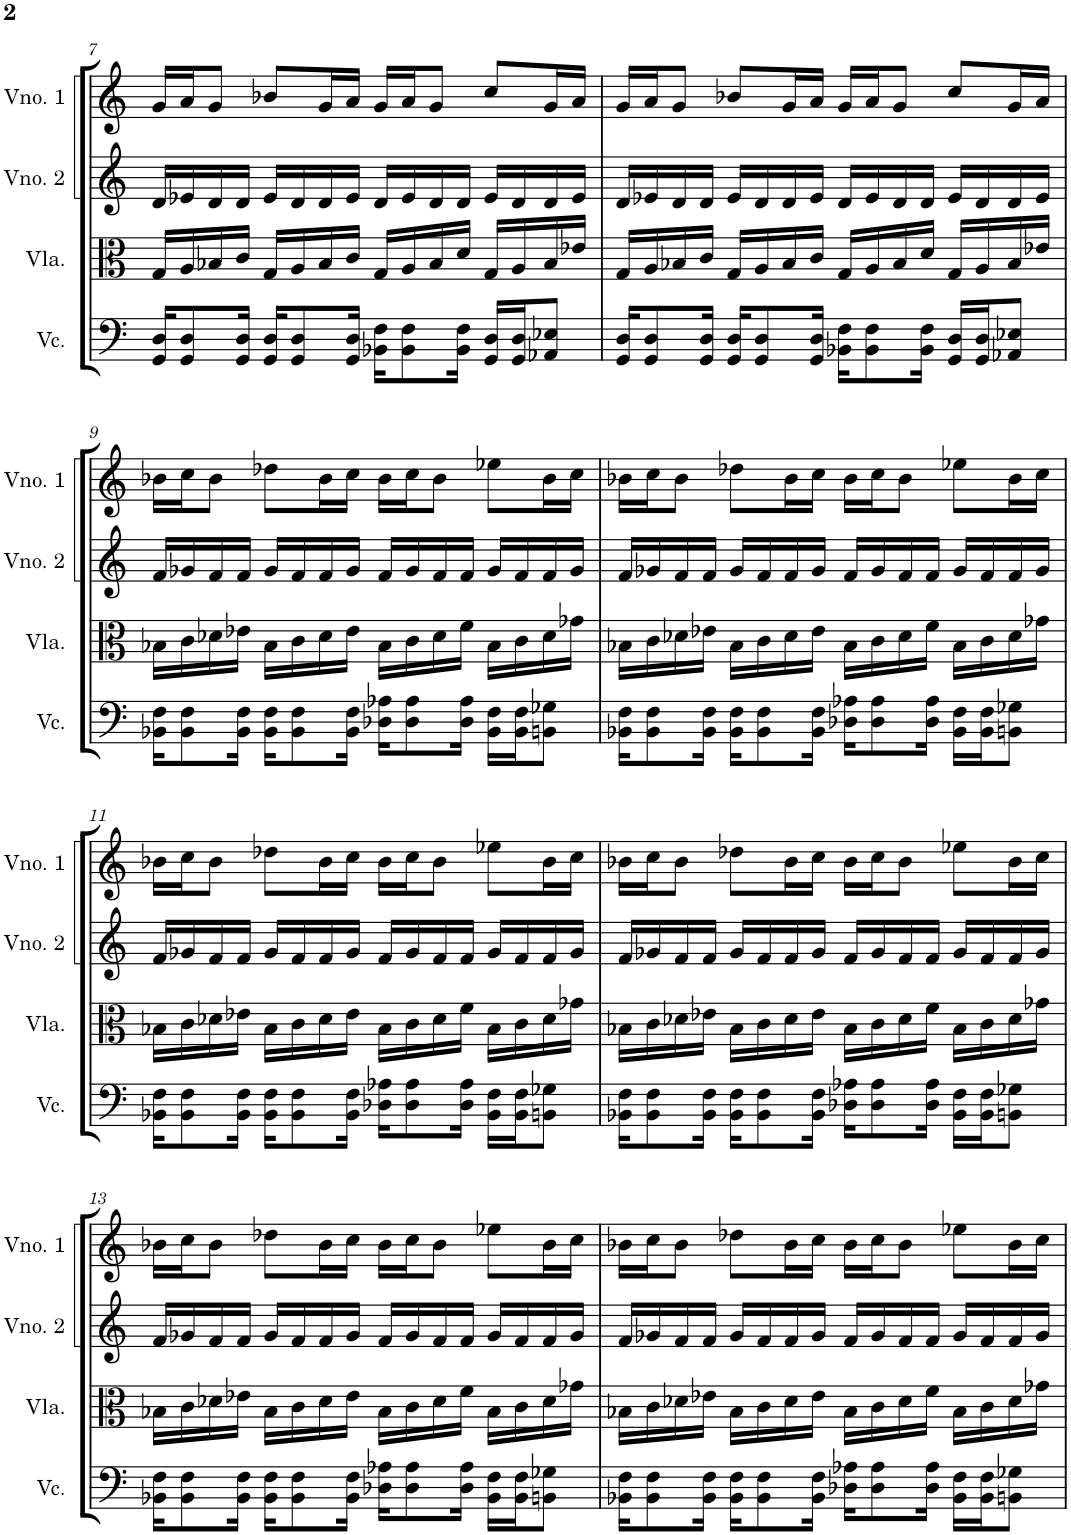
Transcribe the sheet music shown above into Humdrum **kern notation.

**kern	**kern	**kern	**kern
*part4	*part3	*part2	*part1
*staff4	*staff3	*staff2	*staff1
*I"Violoncelo	*I"Viola	*I"Violino 2	*I"Violino 1
*I'Vc.	*I'Vla.	*I'Vno. 2	*I'Vno. 1
!!LO:PB:g=z
*clefF4	*clefC3	*clefG2	*clefG2
*k[]	*k[]	*k[]	*k[]
*M4/4	*M4/4	*M4/4	*M4/4
=7	=7	=7	=7
16GG/ 16D/KL	16G/LL	16d/LL	16g/LL
8GG/ 8D/	16A/	16e-X/	16a/J
.	16B-X/	16d/	8g/J
16GG/ 16D/Jk	16c/JJ	16d/JJ	.
16GG/ 16D/KL	16G/LL	16e-/LL	8b-X/L
8GG/ 8D/	16A/	16d/	.
.	16B-/	16d/	16g/L
16GG/ 16D/Jk	16c/JJ	16e-/JJ	16a/JJ
16BB-X\ 16F\KL	16G/LL	16d/LL	16g/LL
8BB-\ 8F\	16A/	16e-/	16a/J
.	16B-/	16d/	8g/J
16BB-\ 16F\Jk	16d/JJ	16d/JJ	.
16GG/ 16D/LL	16G/LL	16e-/LL	8cc/L
16GG/ 16D/J	16A/	16d/	.
8AA-X/ 8E-X/J	16B-/	16d/	16g/L
.	16e-X/JJ	16e-/JJ	16a/JJ
=8	=8	=8	=8
16GG/ 16D/KL	16G/LL	16d/LL	16g/LL
8GG/ 8D/	16A/	16e-X/	16a/J
.	16B-X/	16d/	8g/J
16GG/ 16D/Jk	16c/JJ	16d/JJ	.
16GG/ 16D/KL	16G/LL	16e-/LL	8b-X/L
8GG/ 8D/	16A/	16d/	.
.	16B-/	16d/	16g/L
16GG/ 16D/Jk	16c/JJ	16e-/JJ	16a/JJ
16BB-X\ 16F\KL	16G/LL	16d/LL	16g/LL
8BB-\ 8F\	16A/	16e-/	16a/J
.	16B-/	16d/	8g/J
16BB-\ 16F\Jk	16d/JJ	16d/JJ	.
16GG/ 16D/LL	16G/LL	16e-/LL	8cc/L
16GG/ 16D/J	16A/	16d/	.
8AA-X/ 8E-X/J	16B-/	16d/	16g/L
.	16e-X/JJ	16e-/JJ	16a/JJ
!!LO:LB:g=z
=9	=9	=9	=9
16BB-X\ 16F\KL	16B-X\LL	16f/LL	16b-X\LL
8BB-\ 8F\	16c\	16g-X/	16cc\J
.	16d-X\	16f/	8b-\J
16BB-\ 16F\Jk	16e-X\JJ	16f/JJ	.
16BB-\ 16F\KL	16B-\LL	16g-/LL	8dd-X\L
8BB-\ 8F\	16c\	16f/	.
.	16d-\	16f/	16b-\L
16BB-\ 16F\Jk	16e-\JJ	16g-/JJ	16cc\JJ
16D-X\ 16A-X\KL	16B-\LL	16f/LL	16b-\LL
8D-\ 8A-\	16c\	16g-/	16cc\J
.	16d-\	16f/	8b-\J
16D-\ 16A-\Jk	16f\JJ	16f/JJ	.
16BB-\ 16F\LL	16B-\LL	16g-/LL	8ee-X\L
16BB-\ 16F\J	16c\	16f/	.
8BBn\ 8G-X\J	16d-\	16f/	16b-\L
.	16g-X\JJ	16g-/JJ	16cc\JJ
=10	=10	=10	=10
16BB-X\ 16F\KL	16B-X\LL	16f/LL	16b-X\LL
8BB-\ 8F\	16c\	16g-X/	16cc\J
.	16d-X\	16f/	8b-\J
16BB-\ 16F\Jk	16e-X\JJ	16f/JJ	.
16BB-\ 16F\KL	16B-\LL	16g-/LL	8dd-X\L
8BB-\ 8F\	16c\	16f/	.
.	16d-\	16f/	16b-\L
16BB-\ 16F\Jk	16e-\JJ	16g-/JJ	16cc\JJ
16D-X\ 16A-X\KL	16B-\LL	16f/LL	16b-\LL
8D-\ 8A-\	16c\	16g-/	16cc\J
.	16d-\	16f/	8b-\J
16D-\ 16A-\Jk	16f\JJ	16f/JJ	.
16BB-\ 16F\LL	16B-\LL	16g-/LL	8ee-X\L
16BB-\ 16F\J	16c\	16f/	.
8BBn\ 8G-X\J	16d-\	16f/	16b-\L
.	16g-X\JJ	16g-/JJ	16cc\JJ
!!LO:LB:g=z
=11	=11	=11	=11
16BB-X\ 16F\KL	16B-X\LL	16f/LL	16b-X\LL
8BB-\ 8F\	16c\	16g-X/	16cc\J
.	16d-X\	16f/	8b-\J
16BB-\ 16F\Jk	16e-X\JJ	16f/JJ	.
16BB-\ 16F\KL	16B-\LL	16g-/LL	8dd-X\L
8BB-\ 8F\	16c\	16f/	.
.	16d-\	16f/	16b-\L
16BB-\ 16F\Jk	16e-\JJ	16g-/JJ	16cc\JJ
16D-X\ 16A-X\KL	16B-\LL	16f/LL	16b-\LL
8D-\ 8A-\	16c\	16g-/	16cc\J
.	16d-\	16f/	8b-\J
16D-\ 16A-\Jk	16f\JJ	16f/JJ	.
16BB-\ 16F\LL	16B-\LL	16g-/LL	8ee-X\L
16BB-\ 16F\J	16c\	16f/	.
8BBn\ 8G-X\J	16d-\	16f/	16b-\L
.	16g-X\JJ	16g-/JJ	16cc\JJ
=12	=12	=12	=12
16BB-X\ 16F\KL	16B-X\LL	16f/LL	16b-X\LL
8BB-\ 8F\	16c\	16g-X/	16cc\J
.	16d-X\	16f/	8b-\J
16BB-\ 16F\Jk	16e-X\JJ	16f/JJ	.
16BB-\ 16F\KL	16B-\LL	16g-/LL	8dd-X\L
8BB-\ 8F\	16c\	16f/	.
.	16d-\	16f/	16b-\L
16BB-\ 16F\Jk	16e-\JJ	16g-/JJ	16cc\JJ
16D-X\ 16A-X\KL	16B-\LL	16f/LL	16b-\LL
8D-\ 8A-\	16c\	16g-/	16cc\J
.	16d-\	16f/	8b-\J
16D-\ 16A-\Jk	16f\JJ	16f/JJ	.
16BB-\ 16F\LL	16B-\LL	16g-/LL	8ee-X\L
16BB-\ 16F\J	16c\	16f/	.
8BBn\ 8G-X\J	16d-\	16f/	16b-\L
.	16g-X\JJ	16g-/JJ	16cc\JJ
!!LO:LB:g=z
=13	=13	=13	=13
16BB-X\ 16F\KL	16B-X\LL	16f/LL	16b-X\LL
8BB-\ 8F\	16c\	16g-X/	16cc\J
.	16d-X\	16f/	8b-\J
16BB-\ 16F\Jk	16e-X\JJ	16f/JJ	.
16BB-\ 16F\KL	16B-\LL	16g-/LL	8dd-X\L
8BB-\ 8F\	16c\	16f/	.
.	16d-\	16f/	16b-\L
16BB-\ 16F\Jk	16e-\JJ	16g-/JJ	16cc\JJ
16D-X\ 16A-X\KL	16B-\LL	16f/LL	16b-\LL
8D-\ 8A-\	16c\	16g-/	16cc\J
.	16d-\	16f/	8b-\J
16D-\ 16A-\Jk	16f\JJ	16f/JJ	.
16BB-\ 16F\LL	16B-\LL	16g-/LL	8ee-X\L
16BB-\ 16F\J	16c\	16f/	.
8BBn\ 8G-X\J	16d-\	16f/	16b-\L
.	16g-X\JJ	16g-/JJ	16cc\JJ
=14	=14	=14	=14
16BB-X\ 16F\KL	16B-X\LL	16f/LL	16b-X\LL
8BB-\ 8F\	16c\	16g-X/	16cc\J
.	16d-X\	16f/	8b-\J
16BB-\ 16F\Jk	16e-X\JJ	16f/JJ	.
16BB-\ 16F\KL	16B-\LL	16g-/LL	8dd-X\L
8BB-\ 8F\	16c\	16f/	.
.	16d-\	16f/	16b-\L
16BB-\ 16F\Jk	16e-\JJ	16g-/JJ	16cc\JJ
16D-X\ 16A-X\KL	16B-\LL	16f/LL	16b-\LL
8D-\ 8A-\	16c\	16g-/	16cc\J
.	16d-\	16f/	8b-\J
16D-\ 16A-\Jk	16f\JJ	16f/JJ	.
16BB-\ 16F\LL	16B-\LL	16g-/LL	8ee-X\L
16BB-\ 16F\J	16c\	16f/	.
8BBn\ 8G-X\J	16d-\	16f/	16b-\L
.	16g-X\JJ	16g-/JJ	16cc\JJ
=	=	=	=
*-	*-	*-	*-
